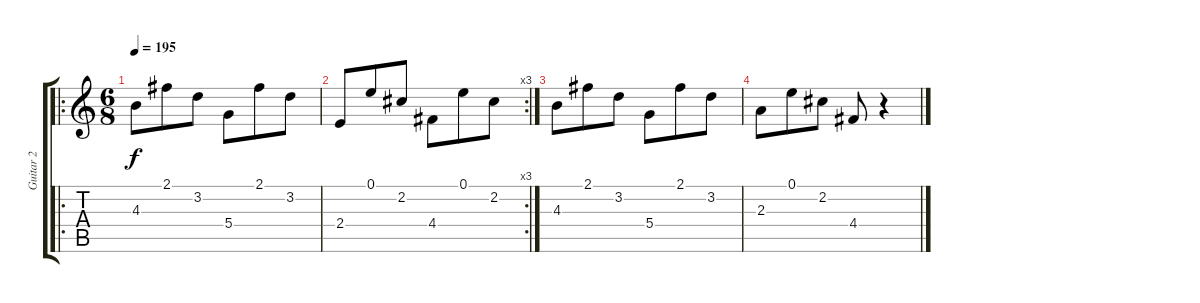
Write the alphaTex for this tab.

\track ("Guitar 2" "Guitar 2") {instrument distortionguitar}
\staff {score tabs}
\tuning (E4 B3 G3 D3 A2 E2) {hide}
\ro
\ts (6 8)
\tempo 195
\clef g2
\ks c
4.3.8{dy f instrument acousticguitarnylon} 2.1.8 3.2.8 5.4.8 2.1.8 3.2.8 |
\rc 3
2.4.8 0.1.8 2.2.8 4.4.8 0.1.8 2.2.8 |
4.3.8 2.1.8 3.2.8 5.4.8 2.1.8 3.2.8 |
2.3.8 0.1.8 2.2.8 4.4.8 r.4
